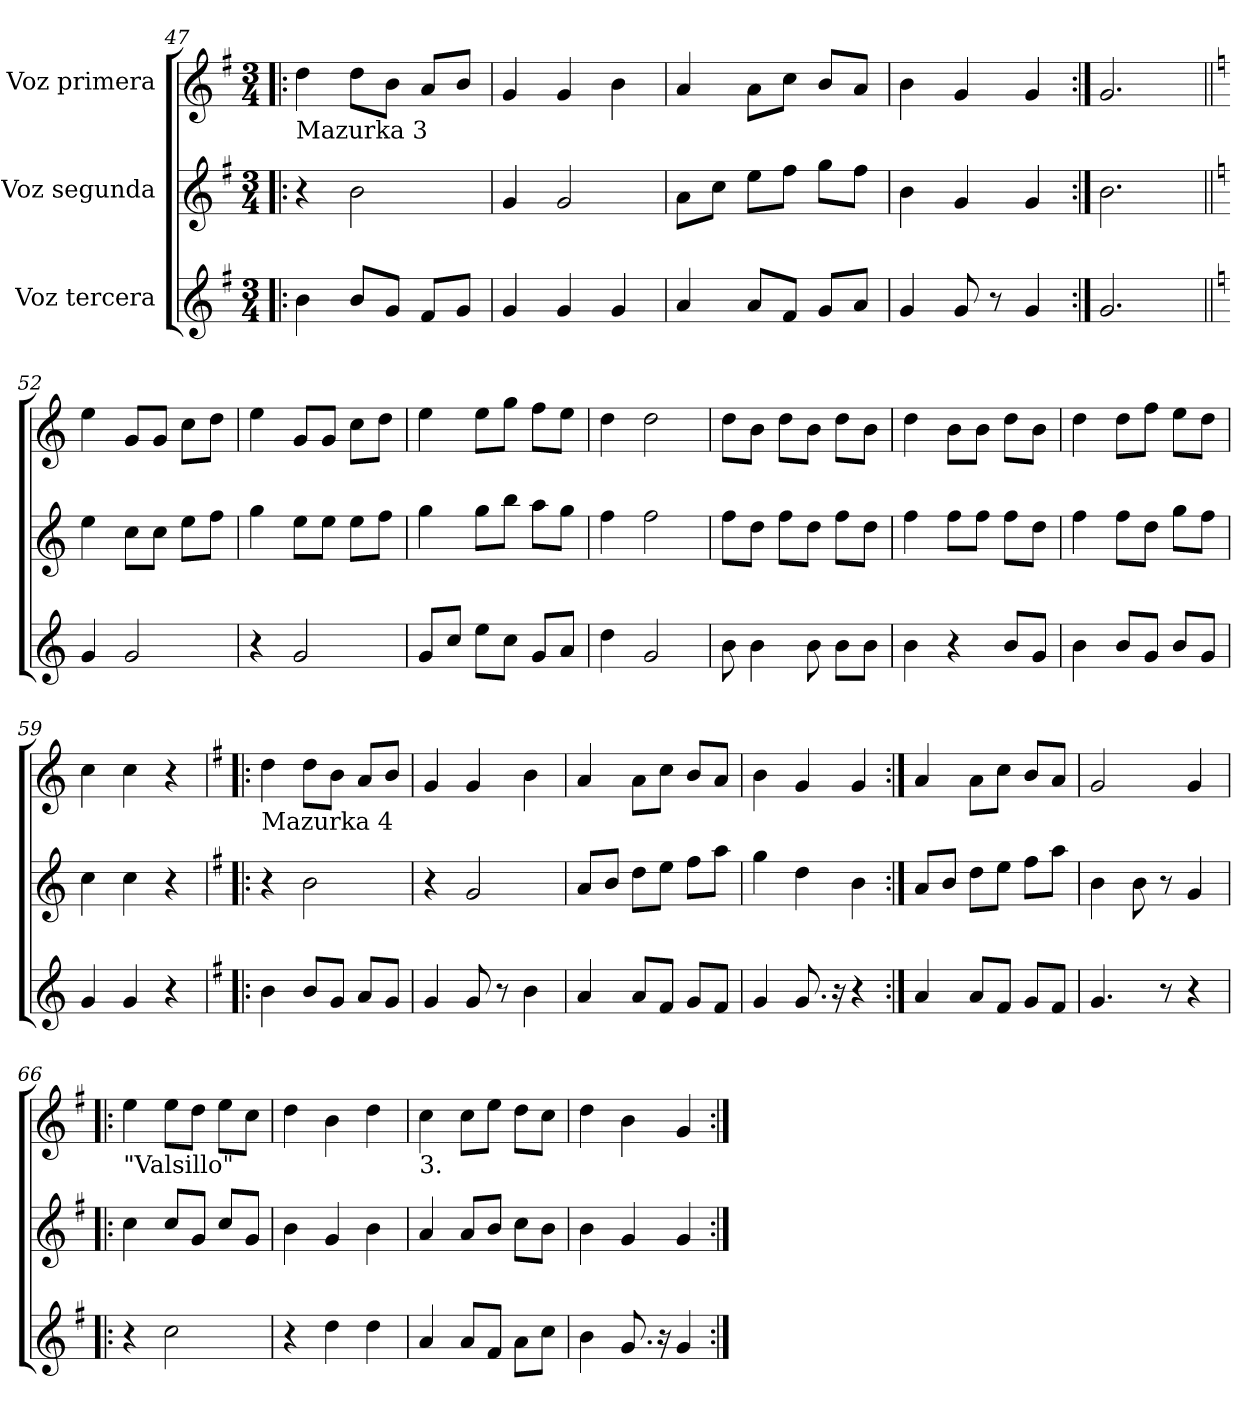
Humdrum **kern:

**kern	**kern	**kern
*part3	*part2	*part1
*staff3	*staff2	*staff1
*I"Voz tercera	*I"Voz segunda	*I"Voz primera
*clefG2	*clefG2	*clefG2
*k[f#]	*k[f#]	*k[f#]
*G:	*G:	*G:
*M3/4	*M3/4	*M3/4
=47!|:	=47!|:	=47!|:
!	!	!LO:TX:b:t=Mazurka 3
4b\	4r	4dd\
8b/L	2b\	8dd\L
8g/J	.	8b\J
8f#/L	.	8a/L
8g/J	.	8b/J
=48	=48	=48
4g/	4g/	4g/
4g/	2g/	4g/
4g/	.	4b\
=49	=49	=49
4a/	8a\L	4a/
.	8cc\J	.
8a/L	8ee\L	8a\L
8f#/J	8ff#\J	8cc\J
8g/L	8gg\L	8b/L
8a/J	8ff#\J	8a/J
=50	=50	=50
4g/	4b\	4b\
8g/	4g/	4g/
8r	.	.
4g/	4g/	4g/
=51:|!	=51:|!	=51:|!
2.g/	2.b\	2.g/
!!LO:LB:g=z
=52||	=52||	=52||
*k[]	*k[]	*k[]
*C:	*C:	*C:
4g/	4ee\	4ee\
2g/	8cc\L	8g/L
.	8cc\J	8g/J
.	8ee\L	8cc\L
.	8ff\J	8dd\J
=53	=53	=53
4r	4gg\	4ee\
2g/	8ee\L	8g/L
.	8ee\J	8g/J
.	8ee\L	8cc\L
.	8ff\J	8dd\J
=54	=54	=54
8g/L	4gg\	4ee\
8cc/J	.	.
8ee\L	8gg\L	8ee\L
8cc\J	8bb\J	8gg\J
8g/L	8aa\L	8ff\L
8a/J	8gg\J	8ee\J
=55	=55	=55
4dd\	4ff\	4dd\
2g/	2ff\	2dd\
=56	=56	=56
8b\	8ff\L	8dd\L
4b\	8dd\J	8b\J
.	8ff\L	8dd\L
8b\	8dd\J	8b\J
8b\L	8ff\L	8dd\L
8b\J	8dd\J	8b\J
=57	=57	=57
4b\	4ff\	4dd\
4r	8ff\L	8b\L
.	8ff\J	8b\J
8b/L	8ff\L	8dd\L
8g/J	8dd\J	8b\J
=58	=58	=58
4b\	4ff\	4dd\
8b/L	8ff\L	8dd\L
8g/J	8dd\J	8ff\J
8b/L	8gg\L	8ee\L
8g/J	8ff\J	8dd\J
=59	=59	=59
4g/	4cc\	4cc\
4g/	4cc\	4cc\
4r	4r	4r
!!LO:LB:g=z
=60!|:	=60!|:	=60!|:
*k[f#]	*k[f#]	*k[f#]
*G:	*G:	*G:
!	!	!LO:TX:b:t=Mazurka 4
4b\	4r	4dd\
8b/L	2b\	8dd\L
8g/J	.	8b\J
8a/L	.	8a/L
8g/J	.	8b/J
=61	=61	=61
4g/	4r	4g/
8g/	2g/	4g/
8r	.	.
4b\	.	4b\
=62	=62	=62
4a/	8a/L	4a/
.	8b/J	.
8a/L	8dd\L	8a\L
8f#/J	8ee\J	8cc\J
8g/L	8ff#\L	8b/L
8f#/J	8aa\J	8a/J
=63	=63	=63
4g/	4gg\	4b\
8.g/	4dd\	4g/
16r	.	.
4r	4b\	4g/
=64:|!	=64:|!	=64:|!
4a/	8a/L	4a/
.	8b/J	.
8a/L	8dd\L	8a\L
8f#/J	8ee\J	8cc\J
8g/L	8ff#\L	8b/L
8f#/J	8aa\J	8a/J
=65	=65	=65
4.g/	4b\	2g/
.	8b\	.
8r	8r	.
4r	4g/	4g/
=66!|:	=66!|:	=66!|:
!	!	!LO:TX:b:t="Valsillo"
4r	4cc\	4ee\
2cc\	8cc/L	8ee\L
.	8g/J	8dd\J
.	8cc/L	8ee\L
.	8g/J	8cc\J
!!LO:PB:g=z
=67	=67	=67
4r	4b\	4dd\
4dd\	4g/	4b\
4dd\	4b\	4dd\
=68	=68	=68
!	!	!LO:TX:b:t=3.
4a/	4a/	4cc\
8a/L	8a/L	8cc\L
8f#/J	8b/J	8ee\J
8a\L	8cc\L	8dd\L
8cc\J	8b\J	8cc\J
=69	=69	=69
4b\	4b\	4dd\
8.g/	4g/	4b\
16r	.	.
4g/	4g/	4g/
=:|!	=:|!	=:|!
*-	*-	*-
